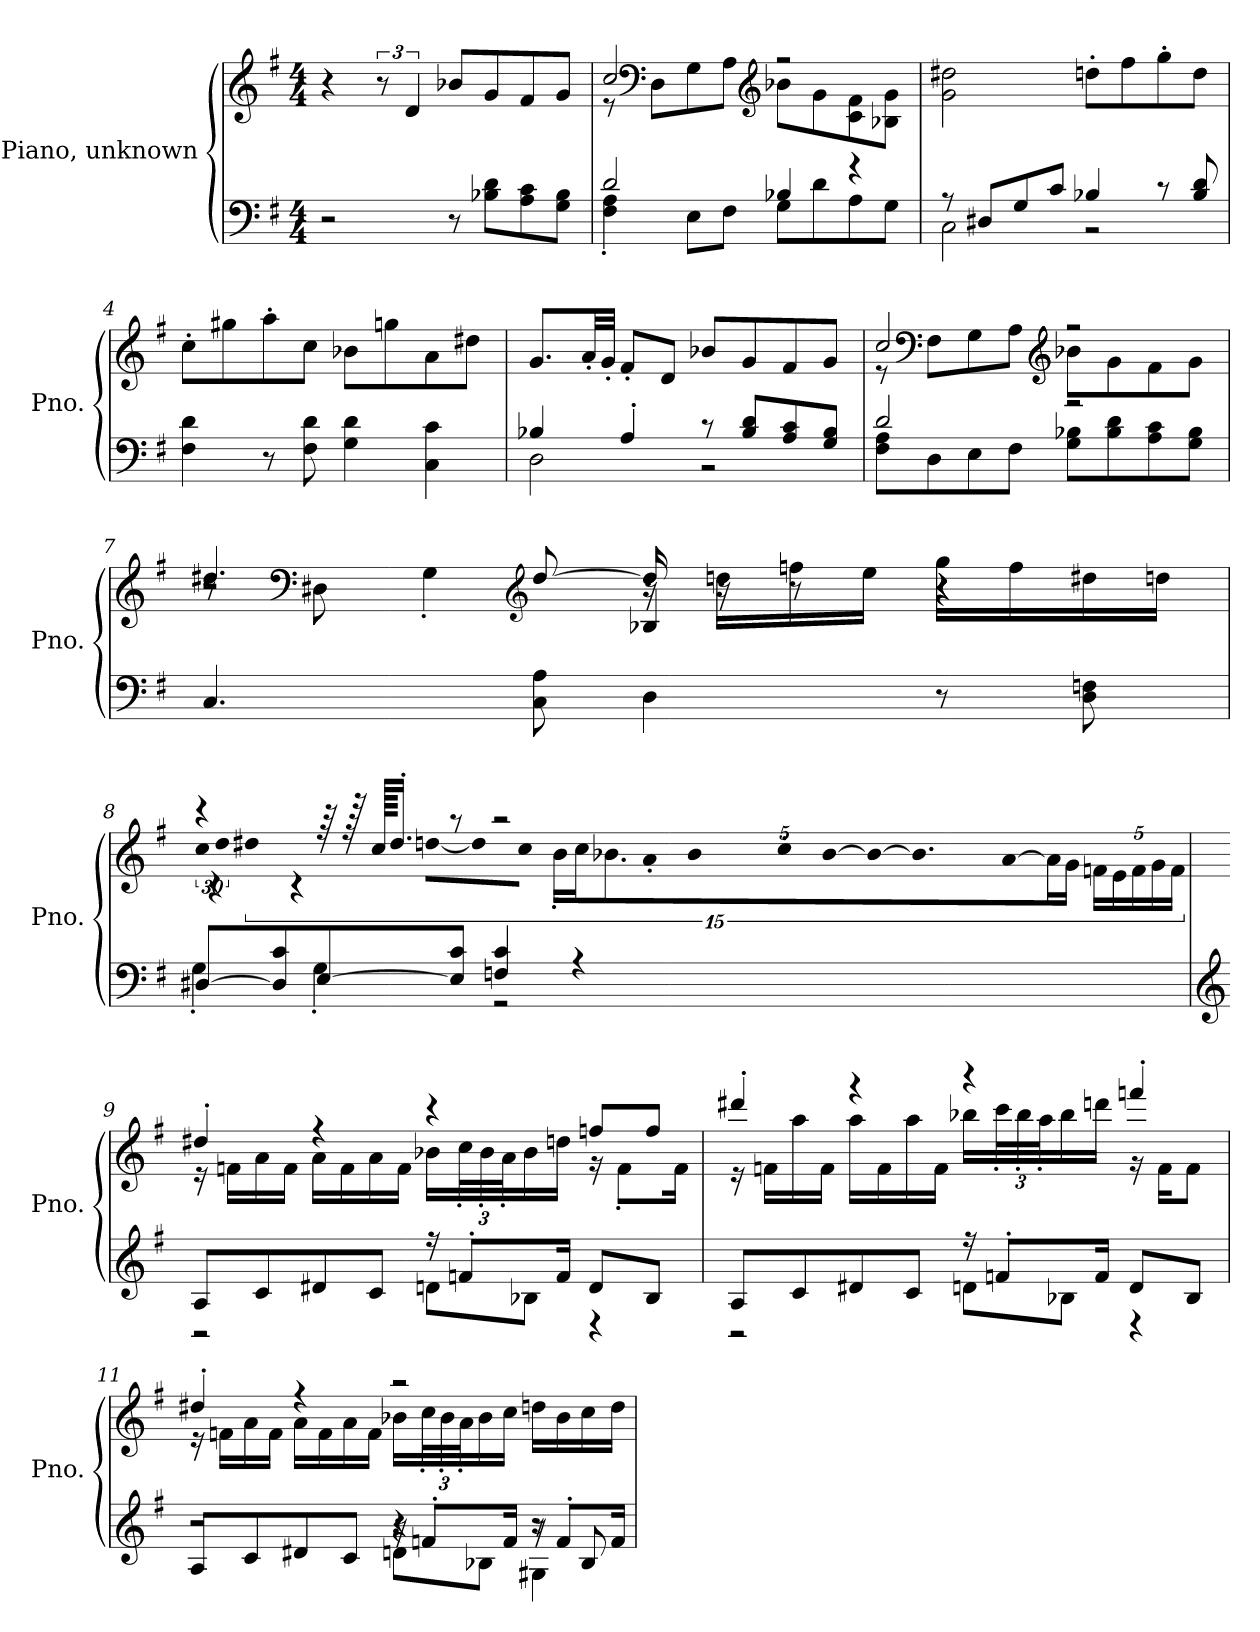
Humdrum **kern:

**kern	**kern
*part1	*part1
*staff2	*staff1
*I"Piano, unknown	*
*I'Pno.	*
*clefF4	*clefG2
*k[f#]	*k[f#]
*M4/4	*M4/4
*MM120	*MM120
=1	=1
2r	4r
.	12r
.	6d/
8r	8b-X/L
8B-X\ 8d\L	8g/
8A\ 8c\	8f#/
8G\ 8B-\J	8g/J
=2	=2
*^	*^
2d/	4F#\' 4A\'	2cc/	8r
*	*	*clefF4	*
.	.	.	8D\L
.	8E\L	.	8G\
.	8F#\J	.	8A\J
*	*	*clefG2	*
4B-X/	8G\L	2r	8b-X\L
.	8d\	.	8g\
4r	8A\	.	8c\ 8f#\
.	8G\J	.	8B-X\ 8g\J
*	*	*v	*v
=3	=3	=3
8r	2C\	2g\ 2dd#X\
8D#X/L	.	.
8G/	.	.
8c/J	.	.
4B-X/	2r	8ddn'\L
.	.	8ff#\
8r	.	8gg'\
8B-/ 8d/	.	8dd\J
*v	*v	*
!!LO:LB:g=z
=4	=4
4F#\ 4d\	8cc'\L
.	8gg#X\
8r	8aa'\
8F#\ 8d\	8cc\J
4G\ 4d\	8b-X\L
.	8ggn\
4C\ 4c\	8a\
.	8dd#X\J
=5	=5
*^	*
4B-X/	2D\	8.g/L
.	.	32a'/LL
.	.	32g'/JJJ
4A'/	.	8f#'/L
.	.	8d/J
8r	2r	8b-X/L
8B-/ 8d/L	.	8g/
8A/ 8c/	.	8f#/
8G/ 8B-/J	.	8g/J
=6	=6	=6
*	*	*^
2d/	8F#\ 8A\L	2cc/	8r
*	*	*clefF4	*
.	8D\	.	8F#\L
.	8E\	.	8G\
.	8F#\J	.	8A\J
*	*	*clefG2	*
2r	8G\ 8B-X\L	2r	8b-X\L
.	8B-\ 8d\	.	8g\
.	8A\ 8c\	.	8f#\
.	8G\ 8B-\J	.	8g\J
*v	*v	*	*
!!LO:LB:g=z
=7	=7	=7
*	*	*^
4.C/	4.dd#X/	8r	2r
*	*clefF4	*	*
.	.	8D#X\	.
.	.	4G'\	.
*	*clefG2	*	*
8C\ 8A\	[8dd#/	.	.
4D\	16dd#/]	16r	4B-X/
.	16r	16ddn\LL	.
.	8r	16ffn\	.
.	.	16ee\JJ	.
8r	4r	16gg\LL	4r
.	.	16ff\	.
8D\ 8Fn\	.	16dd#X\	.
.	.	16ddn\JJ	.
*	*	*v	*v
!!LO:LB:g=z
=8	=8	=8
*^	*	*
!	!	!	!LO:N:vis=256
[8D#X/L	4G'\	4r	1920%17cc\
!	!	!	!LO:N:vis=128
.	.	.	1920%17r
!	!	!	!LO:N:vis=64
.	.	.	960%17dd\
.	.	.	1920ryy
!	!	!	!LO:N:vis=256
.	.	.	1920%17dd#X\
!	!	!	!LO:N:vis=128
.	.	.	1920%17r
!	!	!	!LO:N:vis=256
.	.	.	[1920%17ddn\KKKLL
.	.	.	16dd\J]
8D#/] 8c/	.	.	8cc\J
*	*	*	*Xbrackettup
[8E/	4G'\	64r	20b'\LL
.	.	128r	.
.	.	128cc/KKKLL	.
.	.	16.dd'/JJ	.
.	.	.	20cc\J
.	.	.	10.b-X\
8E/] 8c/J	.	8r	.
!	!	!	!LO:N:vis=64
4Fn/ 4c/	2r	2r	960%17a'\LLL
!	!	!	!LO:N:vis=64
.	.	.	960%17b-\
.	.	.	1920ryy
!	!	!	!LO:N:vis=64
.	.	.	960%17cc'\
!	!	!	!LO:N:vis=64
.	.	.	[960%17b-\
!	!	!	!LO:N:vis=64
.	.	.	960%17b-\_
!	!	!	!LO:N:vis=64.
.	.	.	640%17b-\]
.	.	.	1920ryy
!	!	!	!LO:N:vis=256
.	.	.	[1920%17a\JJK
.	.	.	16a\]
.	.	.	16g\JJ
4r	.	.	20fn\LL
.	.	.	20e\
.	.	.	20f\
.	.	.	20g\
.	.	.	20f\JJ
!!LO:LB:g=z	!!
=9	=9	=9	=9
*clefG2	*	*	*
8A/L	2r	4dd#X'/	16r
.	.	.	16fn\LL
8c/	.	.	16a\
.	.	.	16f\JJ
8d#X/	.	4r	16a\LL
.	.	.	16f\
8c/J	.	.	16a\
.	.	.	16f\JJ
16r	8dn\L	4r	16b-X\LL
8fn'/L	.	.	48cc'\L
.	.	.	48b-'\
.	.	.	48a'\J
.	8B-X\J	.	16b-\
16f/Jk	.	.	16ddn\JJ
8d/L	4r	8ffn/L	16r
.	.	.	8f'\L
8B-/J	.	8ff/J	.
.	.	.	16f\Jk
=10	=10	=10	=10
8A/L	2r	4ddd#X'/	16r
.	.	.	16fn\LL
8c/	.	.	16aa\
.	.	.	16f\JJ
8d#X/	.	4r	16aa\LL
.	.	.	16f\
8c/J	.	.	16aa\
.	.	.	16f\JJ
16r	8dn\L	4r	16bb-X\LL
8fn'/L	.	.	48ccc'\L
.	.	.	48bb-'\
.	.	.	48aa'\J
.	8B-X\J	.	16bb-\
16f/Jk	.	.	16dddn\JJ
8d/L	4r	4fffn'/	16r
.	.	.	16f\KL
8B-/J	.	.	8f\J
!!LO:LB:g=z	!!
=11	=11	=11	=11
*	*^	*	*
8A/L	2r	2r	4dd#X'/	16r
.	.	.	.	16fn\LL
8c/	.	.	.	16a\
.	.	.	.	16f\JJ
8d#X/	.	.	4r	16a\LL
.	.	.	.	16f\
8c/J	.	.	.	16a\
.	.	.	.	16f\JJ
16r	8dn\L	4r	2r	16b-X\LL
8fn'/L	.	.	.	48cc'\L
.	.	.	.	48b-'\
.	.	.	.	48a'\J
.	8B-X\J	.	.	16b-\
16f/Jk	.	.	.	16cc\JJ
16r	4G#X\	8r	.	16ddn\LL
8f'/L	.	.	.	16b-\
.	.	8B-/	.	16cc\
16f/Jk	.	.	.	16dd\JJ
*v	*v	*v	*	*
*	*v	*v
=	=
*-	*-
